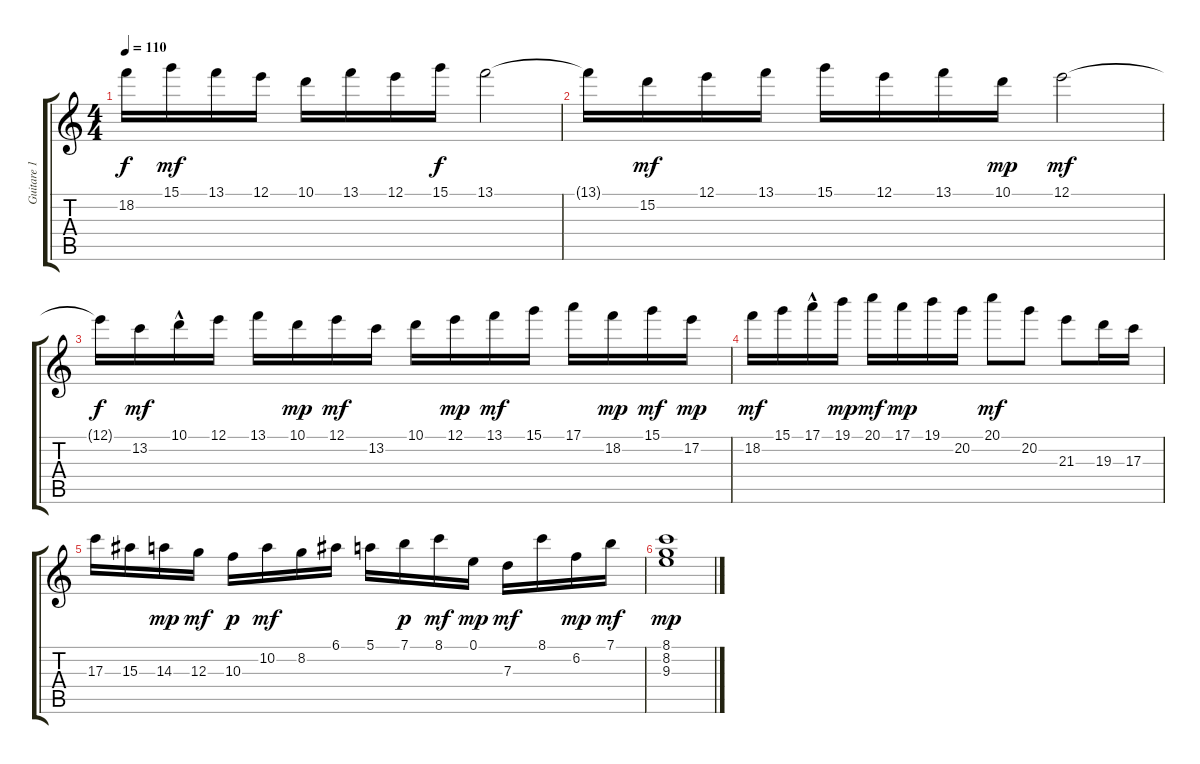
\track ("Guitare 1" "Guitare 1") {instrument overdrivenguitar}
\staff {score tabs}
\tuning (E4 B3 G3 D3 A2 E2) {hide}
\ts (4 4)
\tempo 110
\clef g2
\ks c
18.2{t}.16{dy f} 15.1.16{dy mf} 13.1.16 12.1.16 10.1.16 13.1.16 12.1.16 15.1.16{dy f} 13.1.2 |
13.1{t}.16 15.2.16{dy mf} 12.1.16 13.1.16 15.1.16 12.1.16 13.1.16 10.1.16{dy mp} 12.1.2{dy mf} |
12.1{t}.16{dy f} 13.2.16{dy mf} 10.1{hac}.16 12.1.16 13.1.16 10.1.16{dy mp} 12.1.16{dy mf} 13.2.16 10.1.16 12.1.16{dy mp} 13.1.16{dy mf} 15.1.16 17.1.16 18.2.16{dy mp} 15.1.16{dy mf} 17.2.16{dy mp} |
18.2.16{dy mf} 15.1.16 17.1{hac}.16 19.1.16{dy mp} 20.1.16{dy mf} 17.1.16{dy mp} 19.1.16 20.2.16 20.1.8{dy mf} 20.2.8 21.3.8 19.3.16 17.3.16 |
17.3.16 15.3.16 14.3.16{dy mp} 12.3.16{dy mf} 10.3.16{dy p} 10.2.16{dy mf} 8.2.16 6.1.16 5.1.16 7.1.16{dy p} 8.1.16{dy mf} 0.1.16{dy mp} 7.3.16{dy mf} 8.1.16 6.2.16{dy mp} 7.1.16{dy mf} |
(8.1 8.2 9.3).1{dy mp}
